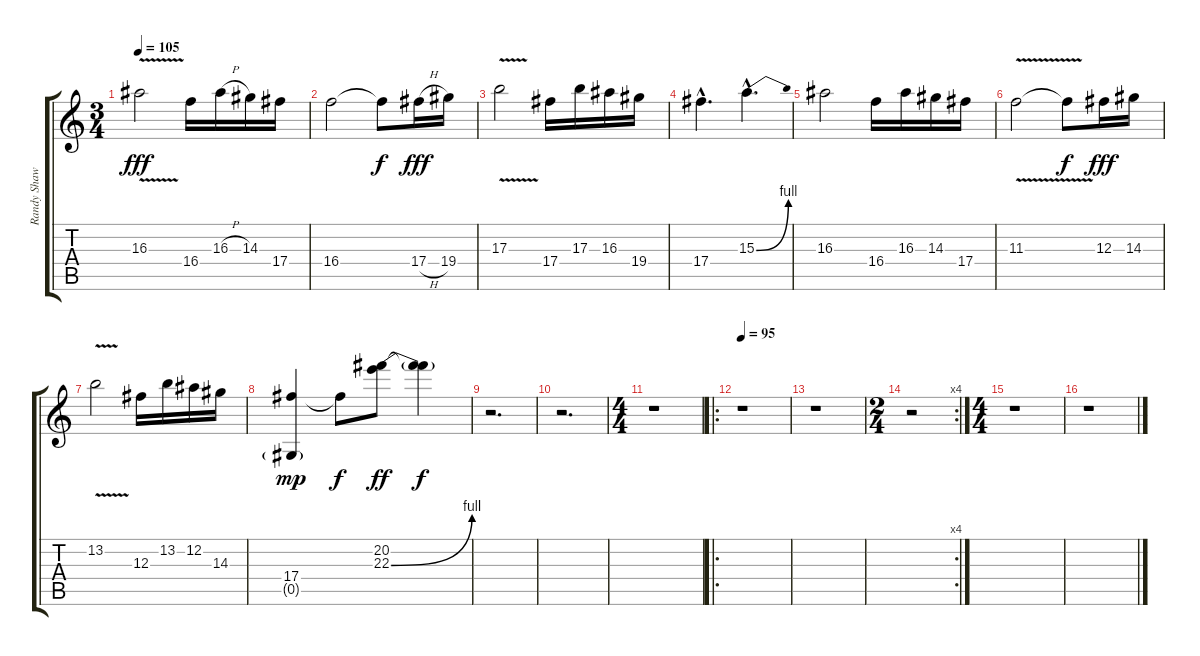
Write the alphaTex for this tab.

\track ("Randy Shawver Distortion" "Randy Shaw") {instrument distortionguitar}
\staff {score tabs}
\tuning (Eb4 Bb3 Gb3 Db3 Ab2 Eb2) {hide}
\ts (3 4)
\tempo 105
\clef g2
\ks c
16.3{v}.2{dy fff} 16.4.16 16.3{h}.16 14.3.16 17.4.16 |
16.4.2 16.4{t}.8{dy f} 17.4{h}.16{dy fff} 19.4.16 |
17.3{v}.2 17.4.16 17.3.16 16.3.16 19.4.16 |
17.4{hac}.4{d} 15.3{be (bend 0 0 60 4) hac}.4{d} |
16.3.2 16.4.16 16.3.16 14.3.16 17.4.16 |
11.3{v}.2 11.3{t}.8{dy f} 12.3.16{dy fff} 14.3.16 |
13.2{v}.2 12.3.16 13.2.16 12.2.16 14.3.16 |
(17.4 0.5{g}).4{dy mp} 17.4{t}.8{dy f} (20.2 22.3{be (bend 0 0 60 4)}).8{dy ff} (20.2{t} 22.3{t}).4{dy f} |
r.2{d} |
r.2{d} |
\ts (4 4)
r.1 |
\ro
\tempo 95
r.1 |
r.1 |
\rc 4
\ts (2 4)
r.2 |
\ts (4 4)
r.1 |
r.1
